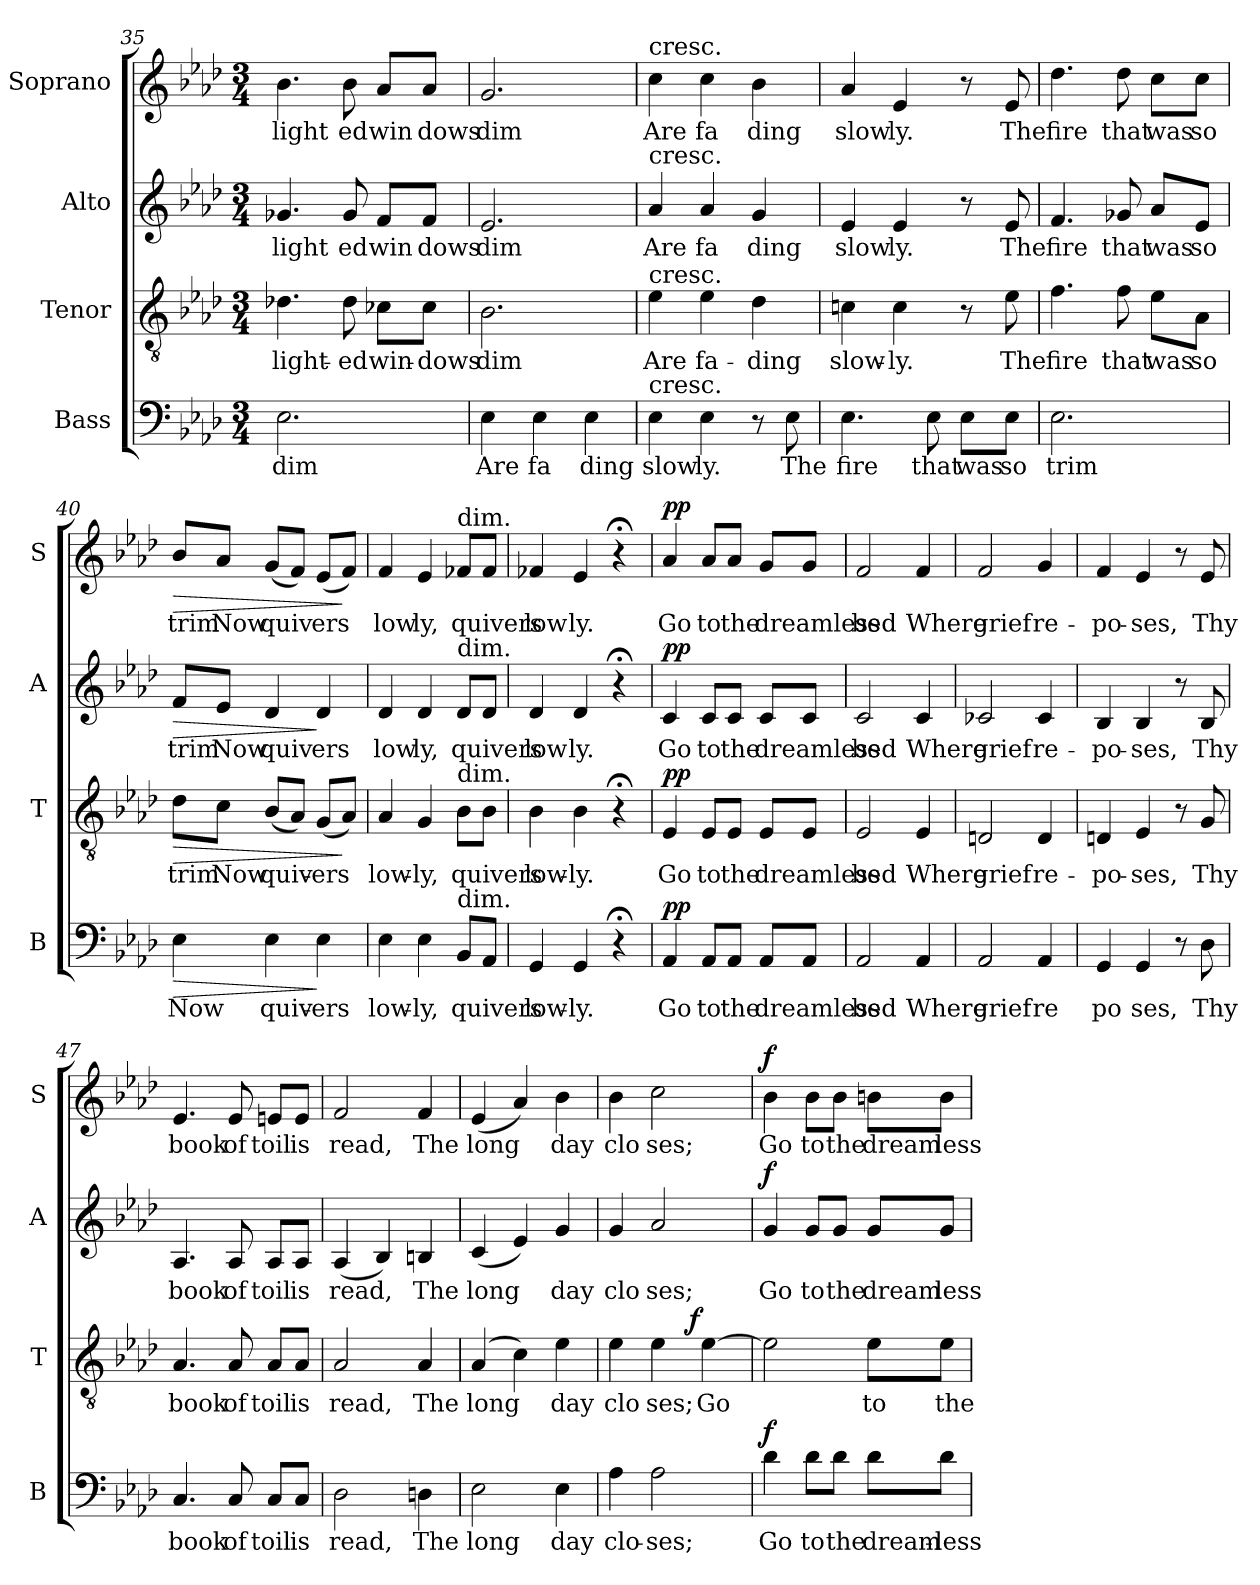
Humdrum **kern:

**kern	**text	**dynam	**kern	**text	**dynam	**kern	**text	**dynam	**kern	**text	**dynam
*part4	*part4	*part4	*part3	*part3	*part3	*part2	*part2	*part2	*part1	*part1	*part1
*staff4	*staff4	*staff4	*staff3	*staff3	*staff3	*staff2	*staff2	*staff2	*staff1	*staff1	*staff1
*I"Bass	*	*	*I"Tenor	*	*	*I"Alto	*	*	*I"Soprano	*	*
*I'B	*	*	*I'T	*	*	*I'A	*	*	*I'S	*	*
*clefF4	*	*	*clefGv2	*	*	*clefG2	*	*	*clefG2	*	*
*k[b-e-a-d-]	*	*	*k[b-e-a-d-]	*	*	*k[b-e-a-d-]	*	*	*k[b-e-a-d-]	*	*
*A-:	*	*	*A-:	*	*	*A-:	*	*	*A-:	*	*
*M3/4	*	*	*M3/4	*	*	*M3/4	*	*	*M3/4	*	*
=35	=35	=35	=35	=35	=35	=35	=35	=35	=35	=35	=35
!	!LO:LY:b:cj	!	!	!LO:LY:b:cj	!	!	!LO:LY:b:cj	!	!	!LO:LY:b:cj	!
2.E-\	dim	.	4.d-X\	light-	.	4.g-X/	light	.	4.b-\	light	.
!	!	!	!	!LO:LY:b:cj	!	!	!LO:LY:b:cj	!	!	!LO:LY:b:cj	!
.	.	.	8d-\	-ed	.	8g-/	ed	.	8b-\	ed	.
!	!	!	!	!LO:LY:b:cj	!	!	!LO:LY:b:cj	!	!	!LO:LY:b:cj	!
.	.	.	8c-X\L	win-	.	8f/L	win	.	8a-/L	win	.
!	!	!	!	!LO:LY:b:cj	!	!	!LO:LY:b:cj	!	!	!LO:LY:b:cj	!
.	.	.	8c-\J	-dows	.	8f/J	dows	.	8a-/J	dows	.
=36	=36	=36	=36	=36	=36	=36	=36	=36	=36	=36	=36
!	!LO:LY:b:cj	!	!	!LO:LY:b:cj	!	!	!LO:LY:b:cj	!	!	!LO:LY:b:cj	!
4E-\	Are	.	2.B-\	dim	.	2.e-/	dim	.	2.g/	dim	.
!	!LO:LY:b:cj	!	!	!	!	!	!	!	!	!	!
4E-\	fa	.	.	.	.	.	.	.	.	.	.
!	!LO:LY:b:cj	!	!	!	!	!	!	!	!	!	!
4E-\	ding	.	.	.	.	.	.	.	.	.	.
=37	=37	=37	=37	=37	=37	=37	=37	=37	=37	=37	=37
!	!	!	!	!	!	!	!	!	!LO:TX:a:t=cresc.	!	!
!	!	!	!	!	!	!LO:TX:a:t=cresc.	!	!	!	!	!
!	!	!	!LO:TX:a:t=cresc.	!	!	!	!	!	!	!	!
!LO:TX:a:t=cresc.	!	!	!	!	!	!	!	!	!	!	!
!	!LO:LY:b:cj	!	!	!LO:LY:b:cj	!	!	!LO:LY:b:cj	!	!	!LO:LY:b:cj	!
4E-\	slow	.	4e-\	Are	.	4a-/	Are	.	4cc\	Are	.
!	!LO:LY:b:cj	!	!	!LO:LY:b:cj	!	!	!LO:LY:b:cj	!	!	!LO:LY:b:cj	!
4E-\	ly.	.	4e-\	fa-	.	4a-/	fa	.	4cc\	fa	.
!	!	!	!	!LO:LY:b:cj	!	!	!LO:LY:b:cj	!	!	!LO:LY:b:cj	!
8r	.	.	4d-\	-ding	.	4g/	ding	.	4b-\	ding	.
!	!LO:LY:b:cj	!	!	!	!	!	!	!	!	!	!
8E-\	The	.	.	.	.	.	.	.	.	.	.
=38	=38	=38	=38	=38	=38	=38	=38	=38	=38	=38	=38
!	!LO:LY:b:cj	!	!	!LO:LY:b:cj	!	!	!LO:LY:b:cj	!	!	!LO:LY:b:cj	!
4.E-\	fire	.	4cn\	slow-	.	4e-/	slow	.	4a-/	slow	.
!	!	!	!	!LO:LY:b:cj	!	!	!LO:LY:b:cj	!	!	!LO:LY:b:cj	!
.	.	.	4c\	-ly.	.	4e-/	ly.	.	4e-/	ly.	.
!	!LO:LY:b:cj	!	!	!	!	!	!	!	!	!	!
8E-\	that	.	.	.	.	.	.	.	.	.	.
!	!LO:LY:b:cj	!	!	!	!	!	!	!	!	!	!
8E-\L	was	.	8r	.	.	8r	.	.	8r	.	.
!	!LO:LY:b:cj	!	!	!LO:LY:b:cj	!	!	!LO:LY:b:cj	!	!	!LO:LY:b:cj	!
8E-\J	so	.	8e-\	The	.	8e-/	The	.	8e->/	The	.
!!LO:LB:g=z
=39	=39	=39	=39	=39	=39	=39	=39	=39	=39	=39	=39
!	!LO:LY:b:cj	!	!	!LO:LY:b:cj	!	!	!LO:LY:b:cj	!	!	!LO:LY:b:cj	!
2.E-\	trim	.	4.f\	fire	.	4.f/	fire	.	4.dd-\	fire	.
!	!	!	!	!LO:LY:b:cj	!	!	!LO:LY:b:cj	!	!	!LO:LY:b:cj	!
.	.	.	8f\	that	.	8g-X/	that	.	8dd-\	that	.
!	!	!	!	!LO:LY:b:cj	!	!	!LO:LY:b:cj	!	!	!LO:LY:b:cj	!
.	.	.	8e-\L	was	.	8a-/L	was	.	8cc\L	was	.
!	!	!	!	!LO:LY:b:cj	!	!	!LO:LY:b:cj	!	!	!LO:LY:b:cj	!
.	.	.	8A-\J	so	.	8e-/J	so	.	8cc\J	so	.
=40	=40	=40	=40	=40	=40	=40	=40	=40	=40	=40	=40
!	!LO:LY:b:cj	!LO:HP:b	!	!LO:LY:b:cj	!LO:HP:b	!	!LO:LY:b:cj	!LO:HP:b	!	!LO:LY:b:cj	!LO:HP:b
4E-\	Now	>	8d-\L	trim	>	8f/L	trim	>	8b-/L	trim	>
!	!	!	!	!LO:LY:b:cj	!	!	!LO:LY:b:cj	!	!	!LO:LY:b:cj	!
.	.	.	8c\J	Now	.	8e-/J	Now	.	8a-/J	Now	.
!	!LO:LY:b:cj	!	!	!LO:LY:b	!	!	!LO:LY:b:cj	!	!	!LO:LY:b	!
4E-\	quiv-	.	(<8B-/L	quiv-	.	4d-/	quiv	.	(<8g/L	quiv	.
.	.	.	8A-/J)	.	.	.	.	.	8f/J)	.	.
!	!LO:LY:b:cj	!	!	!LO:LY:b	!	!	!LO:LY:b:cj	!	!	!LO:LY:b	!
4E-\	-ers	]	(<8G/L	-ers	.	4d-/	ers	]	(<8e-/L	ers	.
.	.	.	8A-/J)	.	]	.	.	.	8f/J)	.	]
=41	=41	=41	=41	=41	=41	=41	=41	=41	=41	=41	=41
!	!LO:LY:b:cj	!	!	!LO:LY:b:cj	!	!	!LO:LY:b:cj	!	!	!LO:LY:b:cj	!
4E-\	low-	.	4A-/	low-	.	4d-/	low	.	4f/	low	.
!	!LO:LY:b:cj	!	!	!LO:LY:b:cj	!	!	!LO:LY:b:cj	!	!	!LO:LY:b:cj	!
4E-\	-ly,	.	4G/	-ly,	.	4d-/	ly,	.	4e-/	ly,	.
!	!	!	!	!	!	!	!	!	!LO:TX:a:t=dim.	!	!
!	!	!	!	!	!	!LO:TX:a:t=dim.	!	!	!	!	!
!	!	!	!LO:TX:a:t=dim.	!	!	!	!	!	!	!	!
!LO:TX:a:t=dim.	!	!	!	!	!	!	!	!	!	!	!
!	!LO:LY:b:cj	!	!	!LO:LY:b:cj	!	!	!LO:LY:b:cj	!	!	!LO:LY:b:cj	!
8BB-/L	quivers	.	8B-\L	quivers	.	8d-/L	quivers	.	8f-X/L	quivers	.
8AA-/J	.	.	8B-\J	.	.	8d-/J	.	.	8f-/J	.	.
=42	=42	=42	=42	=42	=42	=42	=42	=42	=42	=42	=42
!	!LO:LY:b:cj	!	!	!LO:LY:b:cj	!	!	!LO:LY:b:cj	!	!	!LO:LY:b:cj	!
4GG/	low-	.	4B-\	low-	.	4d-/	low	.	4f-X/	low	.
!	!LO:LY:b:cj	!	!	!LO:LY:b:cj	!	!	!LO:LY:b:cj	!	!	!LO:LY:b:cj	!
4GG/	-ly.	.	4B-\	-ly.	.	4d-/	ly.	.	4e-/	ly.	.
4r;<	.	.	4r;<	.	.	4r;<	.	.	4r;<	.	.
=43	=43	=43	=43	=43	=43	=43	=43	=43	=43	=43	=43
!	!LO:LY:b:cj	!LO:DY:a	!	!LO:LY:b:cj	!LO:DY:a	!	!LO:LY:b:cj	!LO:DY:a	!	!LO:LY:b:cj	!LO:DY:a
4AA-/	Go	pp	4E-/	Go	pp	4c/	Go	pp	4a-/	Go	pp
!	!LO:LY:b:cj	!	!	!LO:LY:b:cj	!	!	!LO:LY:b:cj	!	!	!LO:LY:b:cj	!
8AA-/L	to	.	8E-/L	to	.	8c/L	to	.	8a-/L	to	.
!	!LO:LY:b:cj	!	!	!LO:LY:b:cj	!	!	!LO:LY:b:cj	!	!	!LO:LY:b:cj	!
8AA-/J	the	.	8E-/J	the	.	8c/J	the	.	8a-/J	the	.
!	!LO:LY:b:cj	!	!	!LO:LY:b:cj	!	!	!LO:LY:b:cj	!	!	!LO:LY:b:cj	!
8AA-/L	dreamless	.	8E-/L	dreamless	.	8c/L	dreamless	.	8g/L	dreamless	.
8AA-/J	.	.	8E-/J	.	.	8c/J	.	.	8g/J	.	.
!!LO:LB:g=z
=44	=44	=44	=44	=44	=44	=44	=44	=44	=44	=44	=44
!	!LO:LY:b:cj	!	!	!LO:LY:b:cj	!	!	!LO:LY:b:cj	!	!	!LO:LY:b:cj	!
2AA-/	bed	.	2E-/	bed	.	2c/	bed	.	2f/	bed	.
!	!LO:LY:b:cj	!	!	!LO:LY:b:cj	!	!	!LO:LY:b:cj	!	!	!LO:LY:b:cj	!
4AA-/	Where	.	4E-/	Where	.	4c/	Where	.	4f/	Where	.
=45	=45	=45	=45	=45	=45	=45	=45	=45	=45	=45	=45
!	!LO:LY:b:cj	!	!	!LO:LY:b:cj	!	!	!LO:LY:b:cj	!	!	!LO:LY:b:cj	!
2AA-/	grief	.	2Dn/	grief	.	2c-X/	grief	.	2f/	grief	.
!	!LO:LY:b:cj	!	!	!LO:LY:b:cj	!	!	!LO:LY:b:cj	!	!	!LO:LY:b:cj	!
4AA-/	re	.	4D/	re-	.	4c-/	re-	.	4g/	re-	.
=46	=46	=46	=46	=46	=46	=46	=46	=46	=46	=46	=46
!	!LO:LY:b:cj	!	!	!LO:LY:b:cj	!	!	!LO:LY:b:cj	!	!	!LO:LY:b:cj	!
4GG/	po	.	4Dn/	-po-	.	4B-/	-po-	.	4f/	-po-	.
!	!LO:LY:b:cj	!	!	!LO:LY:b:cj	!	!	!LO:LY:b:cj	!	!	!LO:LY:b:cj	!
4GG/	ses,	.	4E-/	-ses,	.	4B-/	-ses,	.	4e-/	-ses,	.
8r	.	.	8r	.	.	8r	.	.	8r	.	.
!	!LO:LY:b:cj	!	!	!LO:LY:b:cj	!	!	!LO:LY:b:cj	!	!	!LO:LY:b:cj	!
8D-\	Thy	.	8G/	Thy	.	8B-/	Thy	.	8e-/	Thy	.
=47	=47	=47	=47	=47	=47	=47	=47	=47	=47	=47	=47
!	!LO:LY:b:cj	!	!	!LO:LY:b:cj	!	!	!LO:LY:b:cj	!	!	!LO:LY:b:cj	!
4.C/	book	.	4.A-/	book	.	4.A-/	book	.	4.e-/	book	.
!	!LO:LY:b:cj	!	!	!LO:LY:b:cj	!	!	!LO:LY:b:cj	!	!	!LO:LY:b:cj	!
8C/	of	.	8A-/	of	.	8A-/	of	.	8e-/	of	.
!	!LO:LY:b:cj	!	!	!LO:LY:b:cj	!	!	!LO:LY:b:cj	!	!	!LO:LY:b:cj	!
8C/L	toil	.	8A-/L	toil	.	8A-/L	toil	.	8en/L	toil	.
!	!LO:LY:b:cj	!	!	!LO:LY:b:cj	!	!	!LO:LY:b:cj	!	!	!LO:LY:b:cj	!
8C/J	is	.	8A-/J	is	.	8A-/J	is	.	8e/J	is	.
=48	=48	=48	=48	=48	=48	=48	=48	=48	=48	=48	=48
!	!LO:LY:b:cj	!	!	!LO:LY:b:cj	!	!	!LO:LY:b	!	!	!LO:LY:b:cj	!
2D-\	read,	.	2A-/	read,	.	(<4A-/	read,	.	2f/	read,	.
.	.	.	.	.	.	4B-/)	.	.	.	.	.
!	!LO:LY:b:cj	!	!	!LO:LY:b:cj	!	!	!LO:LY:b:cj	!	!	!LO:LY:b:cj	!
4Dn\	The	.	4A-/	The	.	4Bn/	The	.	4f/	The	.
!!LO:PB:g=z
=49	=49	=49	=49	=49	=49	=49	=49	=49	=49	=49	=49
!	!LO:LY:b:cj	!	!	!LO:LY:b	!	!	!LO:LY:b	!	!	!LO:LY:b	!
2E-\	long	.	(>4A-/	long	.	(<4c/	long	.	(<4e-/	long	.
.	.	.	4c\)	.	.	4e-/)	.	.	4a-/)	.	.
!	!LO:LY:b:cj	!	!	!LO:LY:b:cj	!	!	!LO:LY:b:cj	!	!	!LO:LY:b:cj	!
4E-\	day	.	4e-\	day	.	4g/	day	.	4b-\	day	.
=50	=50	=50	=50	=50	=50	=50	=50	=50	=50	=50	=50
!	!LO:LY:b:cj	!	!	!LO:LY:b:cj	!	!	!LO:LY:b:cj	!	!	!LO:LY:b:cj	!
*	*	*	*^	*	*	*	*	*	*	*	*
4A-\	clo-	.	4e-\	4...ryy	clo	.	4g/	clo	.	4b-\	clo	.
!	!LO:LY:b:cj	!	!	!	!LO:LY:b:cj	!	!	!LO:LY:b:cj	!	!	!LO:LY:b:cj	!
2A-\	-ses;	.	4e-\	.	ses;	.	2a-/	ses;	.	2cc\	ses;	.
!	!	!	!	!	!	!LO:DY:a	!	!	!	!	!	!
.	.	.	.	4ryy	.	f	.	.	.	.	.	.
!	!	!	!	!	!LO:LY:b	!	!	!	!	!	!	!
.	.	.	[>4e-\	.	Go	.	.	.	.	.	.	.
.	.	.	.	32ryy	.	.	.	.	.	.	.	.
=51	=51	=51	=51	=51	=51	=51	=51	=51	=51	=51	=51	=51
!	!LO:LY:b:cj	!LO:DY:a	!	!	!	!	!	!LO:LY:b:cj	!LO:DY:a	!	!LO:LY:b:cj	!LO:DY:a
*	*	*	*v	*v	*	*	*	*	*	*	*	*
4d-\	Go	f	2e-\]	.	.	4g/	Go	f	4b-\	Go	f
!	!LO:LY:b:cj	!	!	!	!	!	!LO:LY:b:cj	!	!	!LO:LY:b:cj	!
8d-\L	to	.	.	.	.	8g/L	to	.	8b-\L	to	.
!	!LO:LY:b:cj	!	!	!	!	!	!LO:LY:b:cj	!	!	!LO:LY:b:cj	!
8d-\J	the	.	.	.	.	8g/J	the	.	8b-\J	the	.
!	!LO:LY:b:cj	!	!	!LO:LY:b:cj	!	!	!LO:LY:b:cj	!	!	!LO:LY:b:cj	!
8d-\L	dream-	.	8e-\L	to	.	8g/L	dream	.	8bn\L	dream	.
!	!LO:LY:b:cj	!	!	!LO:LY:b:cj	!	!	!LO:LY:b:cj	!	!	!LO:LY:b:cj	!
8d-\J	-less	.	8e-\J	the	.	8g/J	less	.	8b\J	less	.
=	=	=	=	=	=	=	=	=	=	=	=
*-	*-	*-	*-	*-	*-	*-	*-	*-	*-	*-	*-
